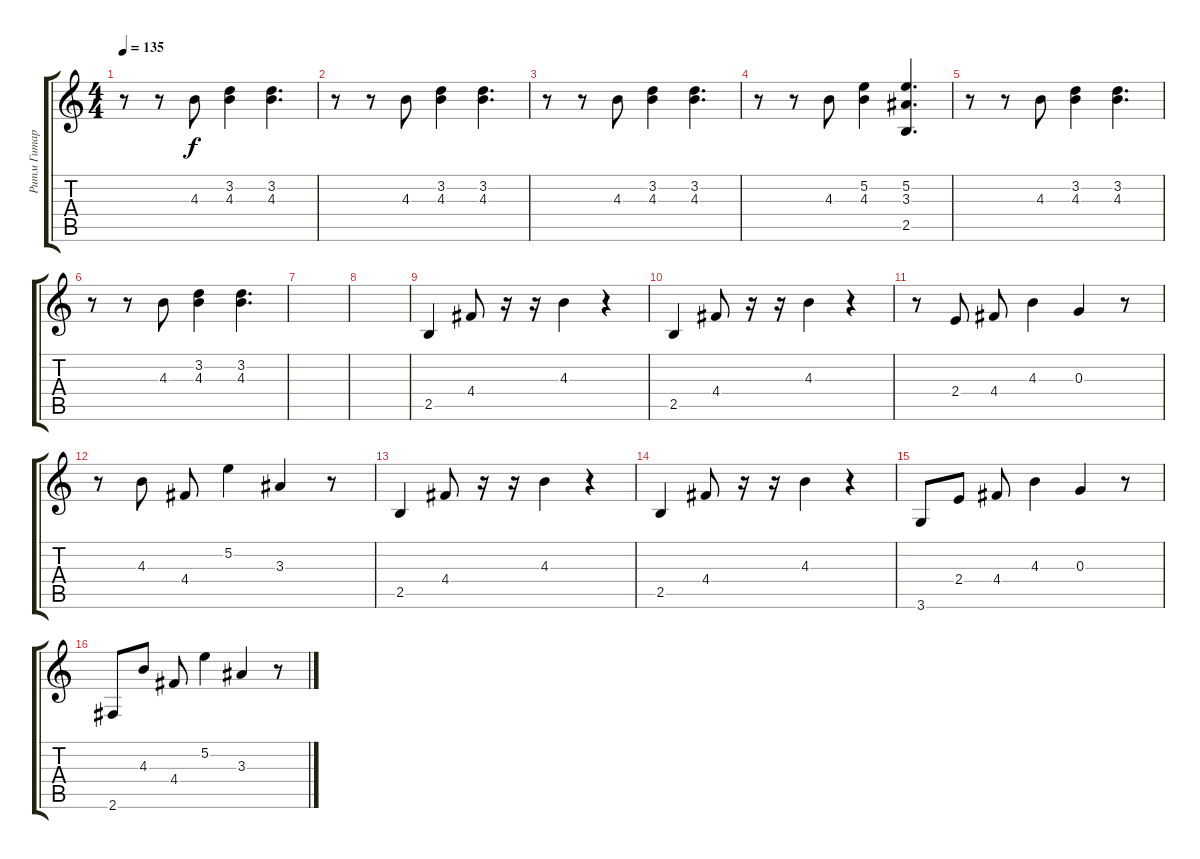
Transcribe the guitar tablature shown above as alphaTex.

\track ("Ритм Гитара" "Ритм Гитар") {instrument electricguitarclean}
\staff {score tabs}
\tuning (E4 B3 G3 D3 A2 E2) {hide}
\ts (4 4)
\tempo 135
\clef g2
\ks c
r.8{dy f} r.8 4.3.8 (3.2 4.3).4 (3.2 4.3).4{d} |
r.8 r.8 4.3.8 (3.2 4.3).4 (3.2 4.3).4{d} |
r.8 r.8 4.3.8 (3.2 4.3).4 (3.2 4.3).4{d} |
r.8 r.8 4.3.8 (5.2 4.3).4 (5.2 3.3 2.5).4{d} |
r.8 r.8 4.3.8 (3.2 4.3).4 (3.2 4.3).4{d} |
r.8 r.8 4.3.8 (3.2 4.3).4 (3.2 4.3).4{d} |
|
|
2.5.4{volume 11 balance 3} 4.4.8 r.16 r.16 4.3.4 r.4 |
2.5.4 4.4.8 r.16 r.16 4.3.4 r.4 |
r.8 2.4.8 4.4.8 4.3.4 0.3.4 r.8 |
r.8 4.3.8 4.4.8 5.2.4 3.3.4 r.8 |
2.5.4{balance 3} 4.4.8 r.16 r.16 4.3.4 r.4 |
2.5.4 4.4.8 r.16 r.16 4.3.4 r.4 |
3.6.8 2.4.8 4.4.8 4.3.4 0.3.4 r.8 |
2.6.8 4.3.8 4.4.8 5.2.4 3.3.4 r.8
